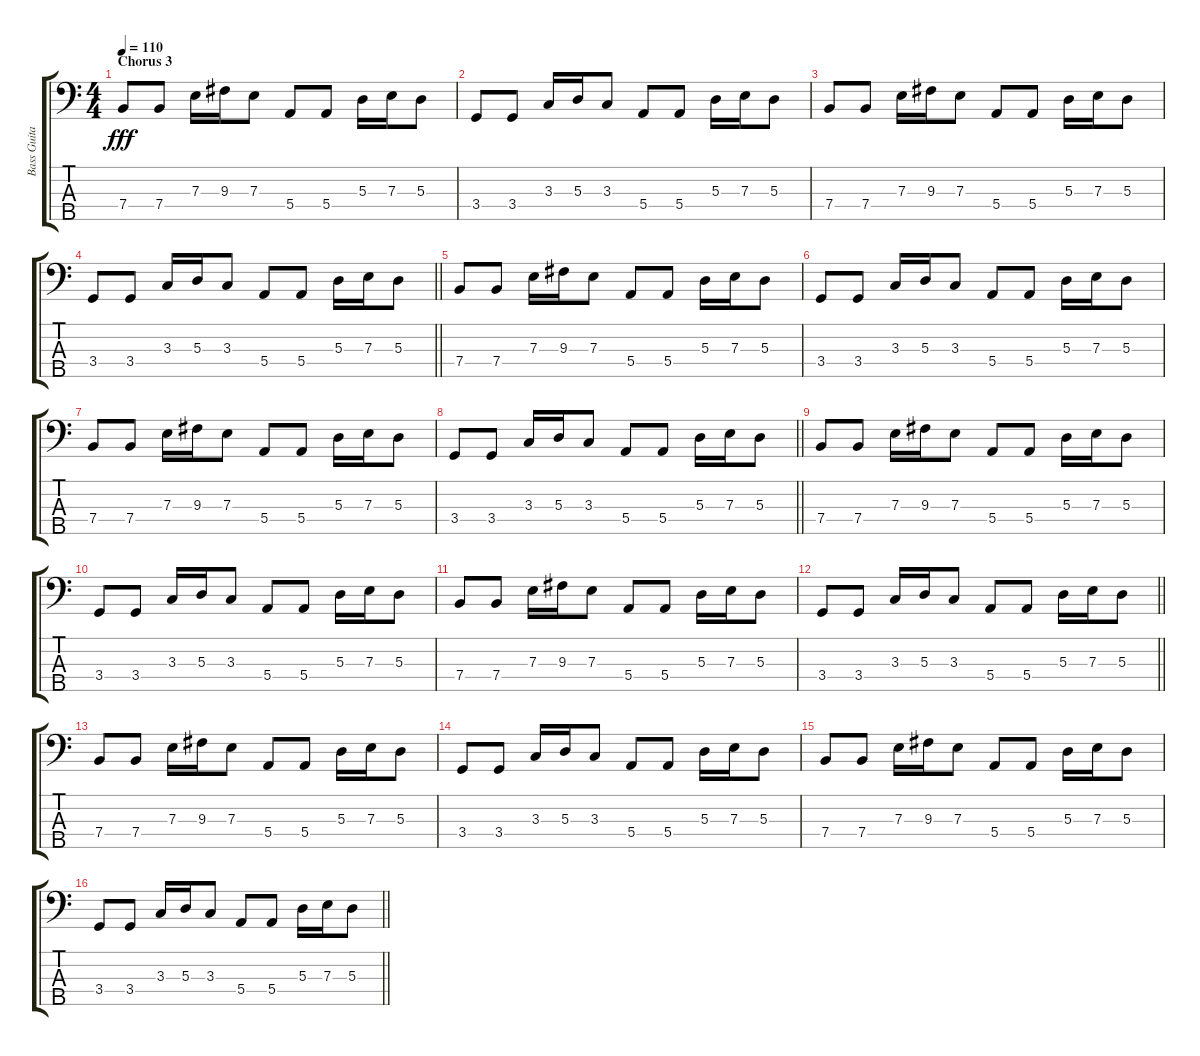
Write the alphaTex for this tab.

\track ("Bass Guitar" "Bass Guita") {instrument electricbassfinger}
\staff {score tabs}
\tuning (G2 D2 A1 E1 B0) {hide}
\ts (4 4)
\section ("" "Chorus 3")
\tempo 110
\clef f4
\ks c
7.4.8{dy fff} 7.4.8 7.3.16 9.3.16 7.3.8 5.4.8 5.4.8 5.3.16 7.3.16 5.3.8 |
3.4.8 3.4.8 3.3.16 5.3.16 3.3.8 5.4.8 5.4.8 5.3.16 7.3.16 5.3.8 |
7.4.8 7.4.8 7.3.16 9.3.16 7.3.8 5.4.8 5.4.8 5.3.16 7.3.16 5.3.8 |
\barLineRight lightlight
3.4.8 3.4.8 3.3.16 5.3.16 3.3.8 5.4.8 5.4.8 5.3.16 7.3.16 5.3.8 |
7.4.8 7.4.8 7.3.16 9.3.16 7.3.8 5.4.8 5.4.8 5.3.16 7.3.16 5.3.8 |
3.4.8 3.4.8 3.3.16 5.3.16 3.3.8 5.4.8 5.4.8 5.3.16 7.3.16 5.3.8 |
7.4.8 7.4.8 7.3.16 9.3.16 7.3.8 5.4.8 5.4.8 5.3.16 7.3.16 5.3.8 |
\barLineRight lightlight
3.4.8 3.4.8 3.3.16 5.3.16 3.3.8 5.4.8 5.4.8 5.3.16 7.3.16 5.3.8 |
7.4.8 7.4.8 7.3.16 9.3.16 7.3.8 5.4.8 5.4.8 5.3.16 7.3.16 5.3.8 |
3.4.8 3.4.8 3.3.16 5.3.16 3.3.8 5.4.8 5.4.8 5.3.16 7.3.16 5.3.8 |
7.4.8 7.4.8 7.3.16 9.3.16 7.3.8 5.4.8 5.4.8 5.3.16 7.3.16 5.3.8 |
\barLineRight lightlight
3.4.8 3.4.8 3.3.16 5.3.16 3.3.8 5.4.8 5.4.8 5.3.16 7.3.16 5.3.8 |
7.4.8 7.4.8 7.3.16 9.3.16 7.3.8 5.4.8 5.4.8 5.3.16 7.3.16 5.3.8 |
3.4.8 3.4.8 3.3.16 5.3.16 3.3.8 5.4.8 5.4.8 5.3.16 7.3.16 5.3.8 |
7.4.8 7.4.8 7.3.16 9.3.16 7.3.8 5.4.8 5.4.8 5.3.16 7.3.16 5.3.8 |
\barLineRight lightlight
3.4.8 3.4.8 3.3.16 5.3.16 3.3.8 5.4.8 5.4.8 5.3.16 7.3.16 5.3.8
